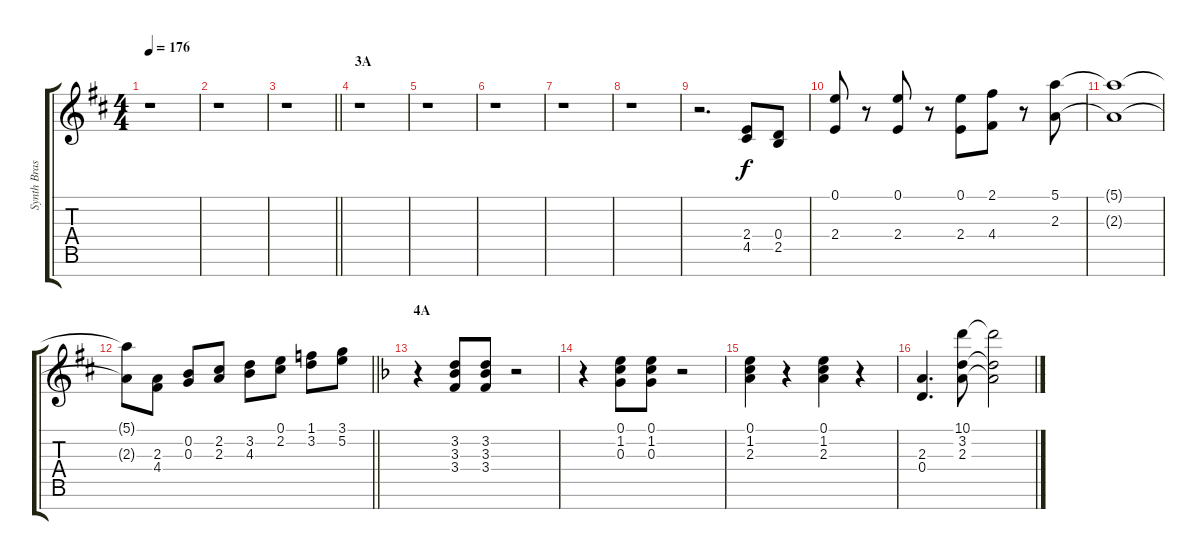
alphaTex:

\track ("Synth Brass I" "Synth Bras") {instrument brasssection}
\staff {score tabs}
\tuning (E5 B4 G4 D4 A3 E3 B2) {hide}
\ts (4 4)
\tempo 176
\clef g2
\ks d
r.1{dy f} |
r.1 |
\barLineRight lightlight
r.1 |
\section ("" "3A")
r.1 |
r.1 |
r.1 |
r.1 |
r.1 |
r.2{d} (2.4 4.5).8 (0.4 2.5).8 |
(0.1 2.4).8 r.8 (0.1 2.4).8 r.8 (0.1 2.4).8 (2.1 4.4).8 r.8 (5.1 2.3).8 |
(5.1{t} 2.3{t}).1 |
\barLineRight lightlight
(5.1{t} 2.3{t}).8 (2.3 4.4).8 (0.2 0.3).8 (2.2 2.3).8 (3.2 4.3).8 (0.1 2.2).8 (1.1 3.2).8 (3.1 5.2).8 |
\section ("" "4A")
\ks f
r.4 (3.2 3.3 3.4).8 (3.2 3.3 3.4).8 r.2 |
r.4 (0.1 1.2 0.3).8 (0.1 1.2 0.3).8 r.2 |
(0.1 1.2 2.3).4 r.4 (0.1 1.2 2.3).4 r.4 |
(2.3 0.4).4{d} (10.1 3.2 2.3).8 (10.1{t} 3.2{t} 2.3{t}).2
